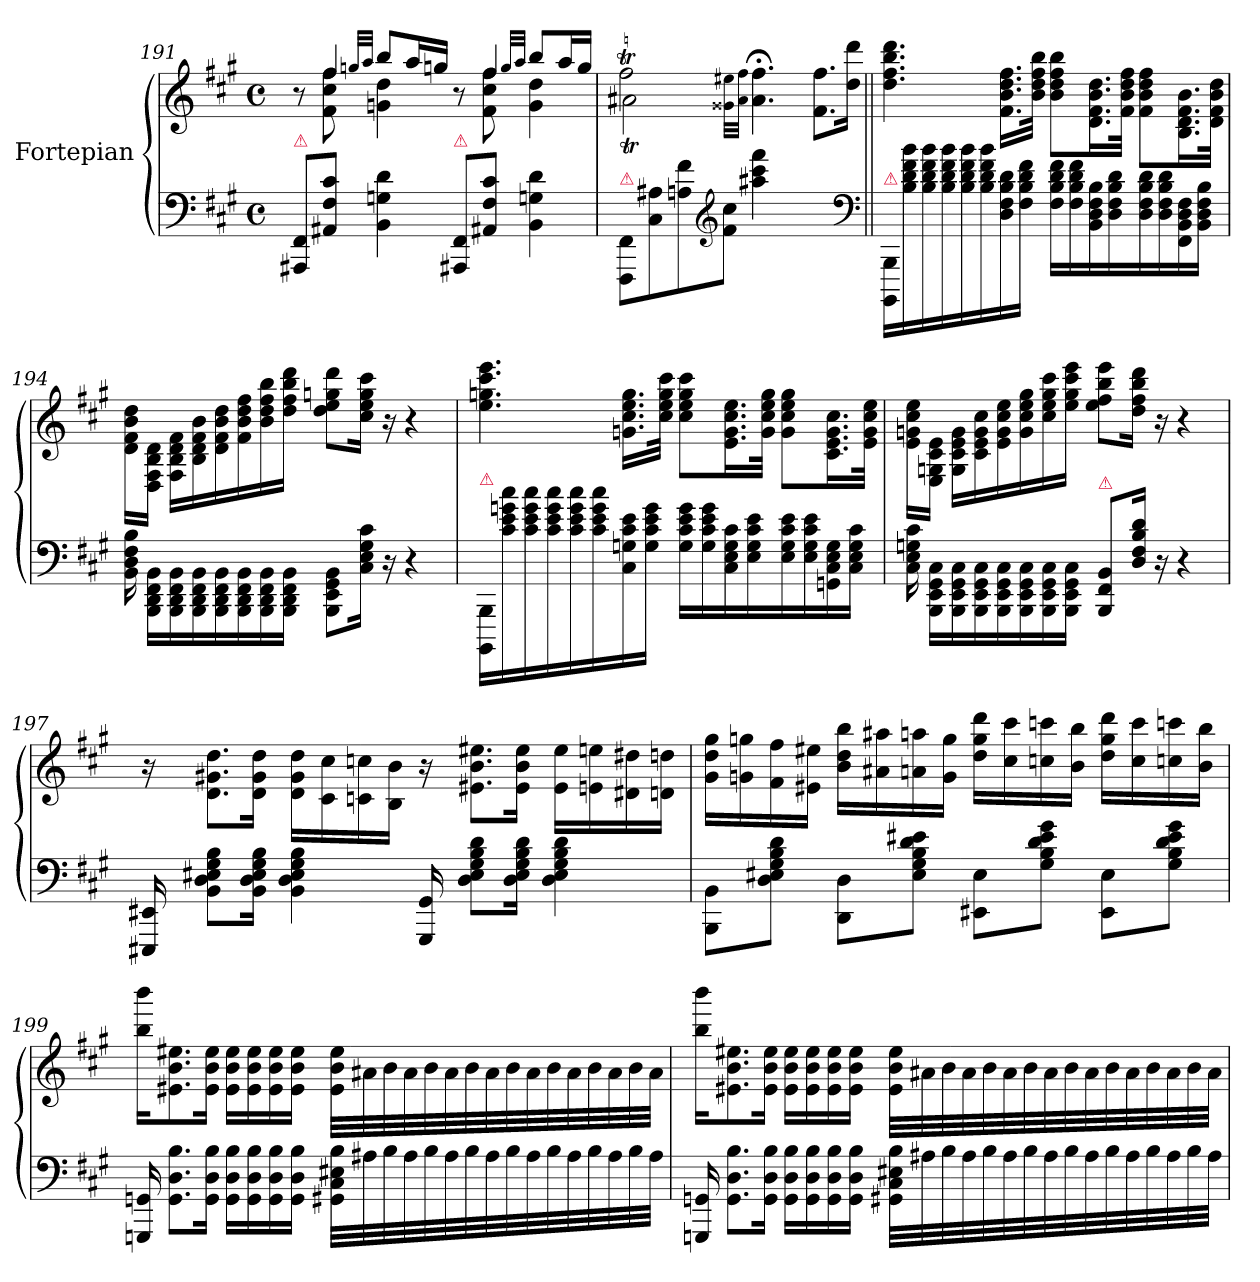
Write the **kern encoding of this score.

**kern	**kern
*part2	*part1
*staff2	*staff1
*I"Fortepian	*I"Fortepian
*clefF4	*clefG2
*k[f#c#g#]	*k[f#c#g#]
*M4/4	*M4/4
*met(c)	*met(c)
=191	=191
*	*^
!LO:TX:a:color=crimson:t=⚠	!	!
8AAA#X/ 8FF#/L	8r	8ryy
!	!LO:N:vis=4	!
8AA#X\ 8F#\ 8c#\J	8ff#/	8f#\ 8cc#\ 8ff#\
.	32qggn/LLL	.
.	32qaa/JJJ	.
4BB\ 4Gn\ 4d\	8bb/L	4gn\ 4dd\
.	16aa/L	.
.	16ggn/JJ	.
!LO:TX:a:color=crimson:t=⚠	!	!
8AAA#X/ 8FF#/L	8r	8ryy
!	!LO:N:vis=4	!
8AA#X\ 8F#\ 8c#\J	8ff#/	8f#\ 8cc#\ 8ff#\
.	32qgg/LLL	.
.	32qaa/JJJ	.
4BB\ 4Gn\ 4d\	8bb/L	4g\ 4dd\
.	16aa/L	.
.	16gg/JJ	.
=192	=192	=192
!LO:TX:a:color=crimson:t=⚠	!	!
8FFF#/ 8FF#/L	2ff#t\	2a#Xt\
8C#\ 8A#X\	.	.
8An\ 8f#\	.	.
*clefG2	*	*
8f#\ 8cc#\J	.	.
.	32qqg##X\ 32qqee#X\LLL	.
.	32qqa#\ 32qqff#\JJJ	.
*	*Xtuplet	*
4aa#X\ 4ccc#\ 4fff#\	5.a#TTT;<\ 5.ff#TTT;<\	2ryy
4ryy	.	.
.	10.f#\ 10.ff#\L	.
.	20dd\ 20ddd\Jk	.
*	*v	*v
*clefF4	*
=193||	=193||
!LO:TX:a:color=crimson:t=⚠	!
16BBBB/ 16BBB/LL	4.dd\ 4.ff#\ 4.bb\ 4.ddd\
16B\ 16d\ 16f#\ 16b\	.
16B\ 16d\ 16f#\ 16b\	.
16B\ 16d\ 16f#\ 16b\	.
16B\ 16d\ 16f#\ 16b\	.
16B\ 16d\ 16f#\ 16b\	.
16D\ 16F#\ 16B\ 16d\	16.f#\ 16.b\ 16.dd\ 16.ff#\LL
16F#\ 16B\ 16d\ 16f#\JJ	.
.	32b\ 32dd\ 32ff#\ 32bb\JJk
16F#\ 16B\ 16d\ 16f#\LL	8b\ 8dd\ 8ff#\ 8bb\L
16F#\ 16B\ 16d\ 16f#\	.
16BB\ 16D\ 16F#\ 16B\	16.d\ 16.f#\ 16.b\ 16.dd\L
16D\ 16F#\ 16B\ 16d\	.
.	32f#\ 32b\ 32dd\ 32ff#\JJk
16D\ 16F#\ 16B\ 16d\	8f#\ 8b\ 8dd\ 8ff#\L
16D\ 16F#\ 16B\ 16d\	.
16FF#\ 16BB\ 16D\ 16F#\	16.B\ 16.d\ 16.f#\ 16.b\L
16BB\ 16D\ 16F#\ 16B\JJ	.
.	32d\ 32f#\ 32b\ 32dd\JJk
=194	=194
16BB\ 16D\ 16F#\ 16B\	16d\ 16f#\ 16b\ 16dd\LL
16BBB\ 16DD\ 16FF#\ 16BB\LL	16D\ 16F#\ 16B\ 16d\JJ
16BBB\ 16DD\ 16FF#\ 16BB\	16F#\ 16B\ 16d\ 16f#\LL
16BBB\ 16DD\ 16FF#\ 16BB\	16B\ 16d\ 16f#\ 16b\
16BBB\ 16DD\ 16FF#\ 16BB\	16d\ 16f#\ 16b\ 16dd\
16BBB\ 16DD\ 16FF#\ 16BB\	16f#\ 16b\ 16dd\ 16ff#\
16BBB\ 16DD\ 16FF#\ 16BB\	16b\ 16dd\ 16ff#\ 16bb\
16BBB\ 16DD\ 16FF#\ 16BB\JJ	16dd\ 16ff#\ 16bb\ 16ddd\JJ
8BBB\ 8EE\ 8GG#\ 8BB\L	8dd\ 8ee\ 8ggn\ 8ddd\L
16C#\ 16E\ 16G#\ 16c#\Jk	16cc#\ 16ee\ 16gg\ 16ccc#\Jk
16r	16r
4r	4r
=195	=195
!LO:TX:a:color=crimson:t=⚠	!
16BBBB/ 16BBB/LL	4.ee\ 4.ggn\ 4.ccc#\ 4.eee\
16c#\ 16e\ 16gn\ 16cc#\	.
16c#\ 16e\ 16g\ 16cc#\	.
16c#\ 16e\ 16g\ 16cc#\	.
16c#\ 16e\ 16g\ 16cc#\	.
16c#\ 16e\ 16g\ 16cc#\	.
16C#\ 16Gn\ 16c#\ 16e\	16.gn\ 16.cc#\ 16.ee\ 16.gg\LL
16G\ 16c#\ 16e\ 16g\JJ	.
.	32cc#\ 32ee\ 32gg\ 32ccc#\JJk
16G\ 16c#\ 16e\ 16g\LL	8cc#\ 8ee\ 8gg\ 8ccc#\L
16G\ 16c#\ 16e\ 16g\	.
16C#\ 16E\ 16G\ 16c#\	16.e\ 16.g\ 16.cc#\ 16.ee\L
16E\ 16G\ 16c#\ 16e\	.
.	32g\ 32cc#\ 32ee\ 32gg\JJk
16E\ 16G\ 16c#\ 16e\	8g\ 8cc#\ 8ee\ 8gg\L
16E\ 16G\ 16c#\ 16e\	.
16GGn\ 16C#\ 16E\ 16G\	16.c#\ 16.e\ 16.g\ 16.cc#\L
16C#\ 16E\ 16G\ 16c#\JJ	.
.	32e\ 32g\ 32cc#\ 32ee\JJk
=196	=196
16C#\ 16E\ 16Gn\ 16c#\	16e\ 16gn\ 16cc#\ 16ee\LL
16BBB\ 16EE\ 16GG#\ 16C#\LL	16E\ 16Gn\ 16c#\ 16e\JJ
16BBB\ 16EE\ 16GG#\ 16C#\	16G\ 16c#\ 16e\ 16g\LL
16BBB\ 16EE\ 16GG#\ 16C#\	16c#\ 16e\ 16g\ 16cc#\
16BBB\ 16EE\ 16GG#\ 16C#\	16e\ 16g\ 16cc#\ 16ee\
16BBB\ 16EE\ 16GG#\ 16C#\	16g\ 16cc#\ 16ee\ 16gg#\
16BBB\ 16EE\ 16GG#\ 16C#\	16cc#\ 16ee\ 16gg#\ 16ccc#\
16BBB\ 16EE\ 16GG#\ 16C#\JJ	16ee\ 16gg#\ 16ccc#\ 16eee\JJ
!LO:TX:a:color=crimson:t=⚠	!
8BBB/ 8FF#/ 8BB/L	8ee\ 8ff#\ 8bb\ 8eee\L
16D\ 16F#\ 16B\ 16d\Jk	16dd\ 16ff#\ 16bb\ 16ddd\Jk
16r	16r
4r	4r
=197	=197
16EEE#X/ 16EE#X/	16r
!	!LO:N:vis=8.
8BB\ 8D\ 8E#X\ 8G#\ 8B\L	8d\ 8g#X\ 8dd\L
16BB\ 16D\ 16E#\ 16G#\ 16B\Jk	16d\ 16g#\ 16dd\Jk
4BB\ 4D\ 4E#\ 4G#\ 4B\	16d\ 16g#\ 16dd\LL
.	16c#\ 16cc#\
.	16cn\ 16ccn\
.	16B\ 16b\JJ
16GGG#/ 16GG#/	16r
!	!LO:N:vis=8.
8D\ 8E#\ 8G#\ 8B\ 8d\L	8e#X\ 8b\ 8ee#X\L
16D\ 16E#\ 16G#\ 16B\ 16d\Jk	16e#\ 16b\ 16ee#\Jk
4D\ 4E#\ 4G#\ 4B\ 4d\	16e#\ 16ee#\LL
.	16en\ 16een\
.	16d#X\ 16dd#X\
.	16dn\ 16ddn\JJ
=198	=198
8BBB\ 8BB\L	16g#\ 16dd\ 16gg#\LL
.	16gn\ 16ggn\
8D\ 8E#X\ 8G#\ 8B\ 8d\J	16f#\ 16ff#\
.	16e#X\ 16ee#X\JJ
8DD\ 8D\L	16b\ 16dd\ 16bb\LL
.	16a#X\ 16aa#X\
8E#\ 8G#\ 8B\ 8d\ 8e#X\J	16an\ 16aan\
.	16g\ 16gg\JJ
8EE#X\ 8E#\L	16dd\ 16gg\ 16ddd\LL
.	16cc#\ 16ccc#\
8G#\ 8B\ 8d\ 8e#\ 8g#\J	16ccn\ 16cccn\
.	16b\ 16bb\JJ
8EE#\ 8E#\L	16dd\ 16gg\ 16ddd\LL
.	16cc\ 16ccc\
8G#\ 8B\ 8d\ 8e#\ 8g#\J	16ccn\ 16cccn\
.	16b\ 16bb\JJ
=199	=199
*Xtuplet	*
20GGGn/ 20GGn/	20bb\ 20bbb\KL
10.GG\ 10.D\ 10.B\L	10.e#X\ 10.b\ 10.ee#X\
20GG\ 20D\ 20B\Jk	20e#\ 20b\ 20ee#\Jk
16GG\ 16D\ 16B\LL	16e#\ 16b\ 16ee#\LL
16GG\ 16D\ 16B\	16e#\ 16b\ 16ee#\
16GG\ 16D\ 16B\	16e#\ 16b\ 16ee#\
16GG\ 16D\ 16B\JJ	16e#\ 16b\ 16ee#\JJ
32GG#X\ 32C#\ 32E#X\ 32B\LLL	32e#\ 32b\ 32ee#\LLL
32A#X\	32a#X\
32B\	32b\
32A#\	32a#\
32B\	32b\
32A#\	32a#\
32B\	32b\
32A#\	32a#\
32B\	32b\
32A#\	32a#\
32B\	32b\
32A#\	32a#\
32B\	32b\
32A#\	32a#\
32B\	32b\
32A#\JJJ	32a#\JJJ
=200	=200
20GGGn/ 20GGn/	20bb\ 20bbb\KL
10.GG\ 10.D\ 10.B\L	10.e#X\ 10.b\ 10.ee#X\
20GG\ 20D\ 20B\Jk	20e#\ 20b\ 20ee#\Jk
16GG\ 16D\ 16B\LL	16e#\ 16b\ 16ee#\LL
16GG\ 16D\ 16B\	16e#\ 16b\ 16ee#\
16GG\ 16D\ 16B\	16e#\ 16b\ 16ee#\
16GG\ 16D\ 16B\JJ	16e#\ 16b\ 16ee#\JJ
32GG#X\ 32C#\ 32E#X\ 32B\LLL	32e#\ 32b\ 32ee#\LLL
32A#X\	32a#X\
32B\	32b\
32A#\	32a#\
32B\	32b\
32A#\	32a#\
32B\	32b\
32A#\	32a#\
32B\	32b\
32A#\	32a#\
32B\	32b\
32A#\	32a#\
32B\	32b\
32A#\	32a#\
32B\	32b\
32A#\JJJ	32a#\JJJ
=	=
*-	*-
